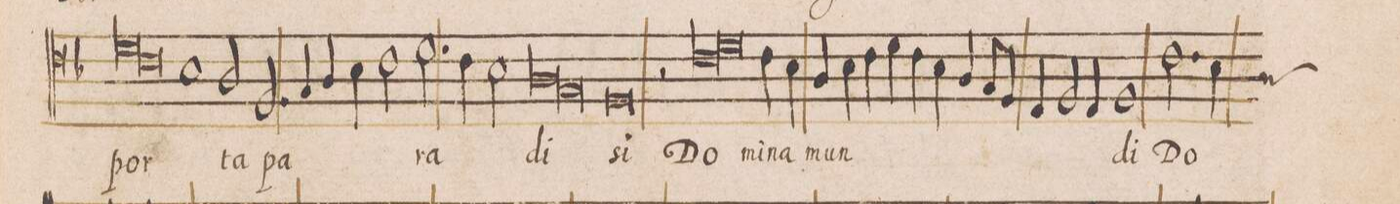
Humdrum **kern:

**kern	**text
*I"ALTVS	*
*clefC4	*
*k[b-]	*
*met(C|)	*
*M2/1	*
1d	por-
1c	.
*Xlig	*
=19-	=19-
1B-y	.
2A/	-ta
2.F/	pa-
=20-	=20-
4G/	.
4A/	.
4B-\	.
2c\	.
2.d\	-ra-
=21-	=21-
4c\	.
2B-\	.
*lig	*
1A	-di-
=22-	=22-
1G	.
*Xlig	*
0F	-si
=23-	=23-
2r	.
*lig	*
1c\	Do-
=24-	=24-
1d	.
*Xlig	*
4c\	-mi-
4B-\	-na
=25-	=25-
4A/	mun-
4B-\	.
4c\	.
4d\	.
4c\	.
4B-\	.
4A/	.
8G/L	.
8F/J	.
=26-	=26-
4E/	.
2F/	.
4E/	.
1F	-di
=27-	=27-
2.c\	Do-
*custos:a	*
4B-\	.
*-	*-
